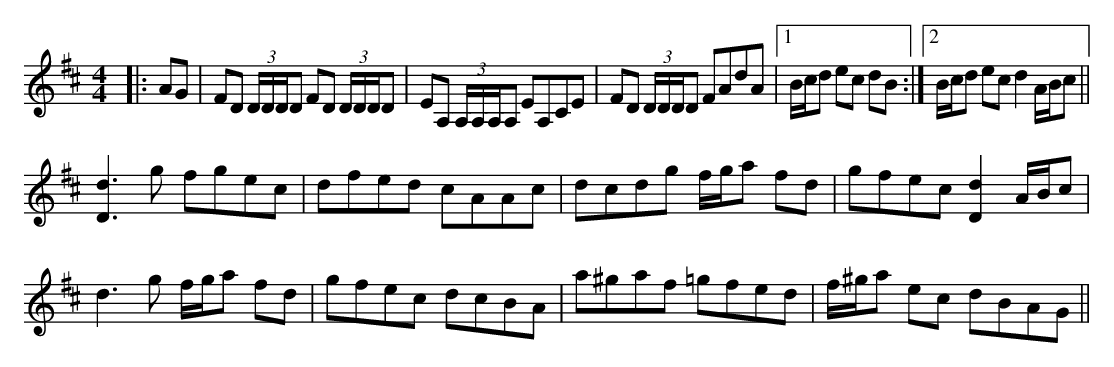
X:1
M:4/4
K:D
|:AG|FD (3D/D/D/D FD (3D/D/D/D|EA, (3A,/A,/A,/A, EA,CE|FD (3D/D/D/D FAdA|1 B/c/d ec dB:|2 B/c/d ec d2 A/B/c||
[d3D3] g fgec|dfed cAAc|dcdg f/g/a fd|gfec [D2d2] A/B/c|
d3 g f/g/a fd|gfec dcBA|a^gaf =gfed|f/^g/a ec dBAG||
